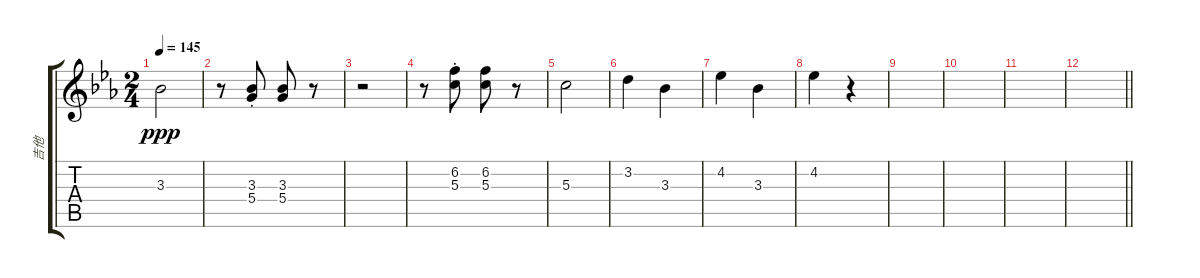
\track ("吉他" "吉他") {instrument overdrivenguitar}
\staff {score tabs}
\tuning (E4 B3 G3 D3 A2 E2) {hide}
\ts (2 4)
\tempo 145
\clef g2
\ks eb
3.3.2{dy ppp} |
r.8 (3.3{st} 5.4{st}).8 (3.3 5.4).8 r.8 |
r.2 |
r.8 (6.2{st} 5.3{st}).8 (6.2 5.3).8 r.8 |
5.3.2 |
3.2.4 3.3.4 |
4.2.4 3.3.4 |
4.2.4 r.4 |
|
|
|
\barLineRight lightlight
